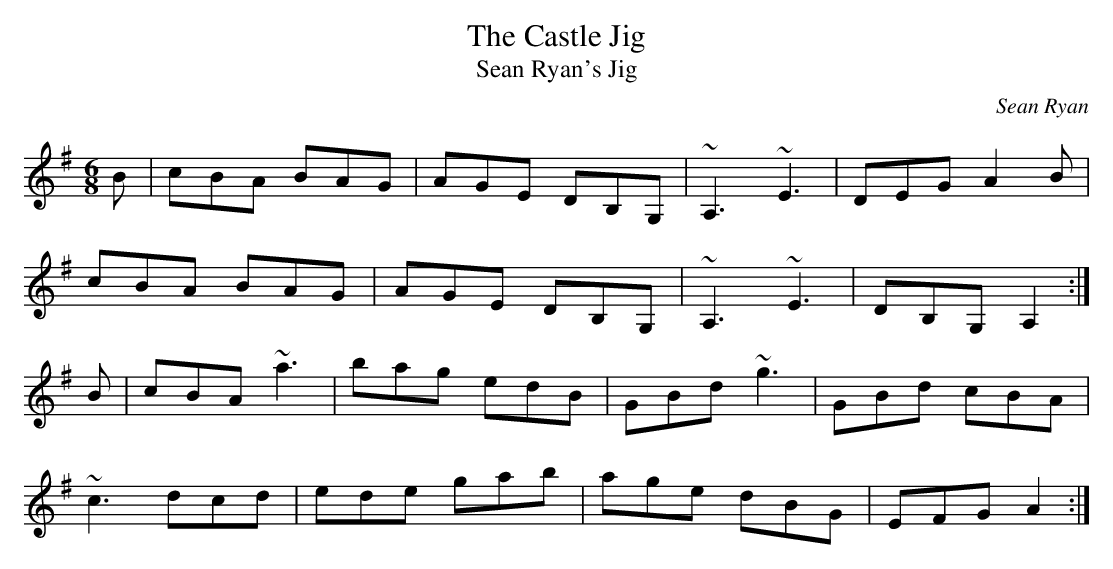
X:1
T:Castle Jig, The
T:Sean Ryan's Jig
C:Sean Ryan
M:6/8
K:Ador
B|cBA BAG|AGE DB,G,|~A,3 ~E3|DEG A2B|
cBA BAG|AGE DB,G,|~A,3 ~E3|DB,G, A,2:|
B|cBA ~a3|bag edB|GBd ~g3|GBd cBA|
~c3 dcd|ede gab|age dBG|EFG A2:|
